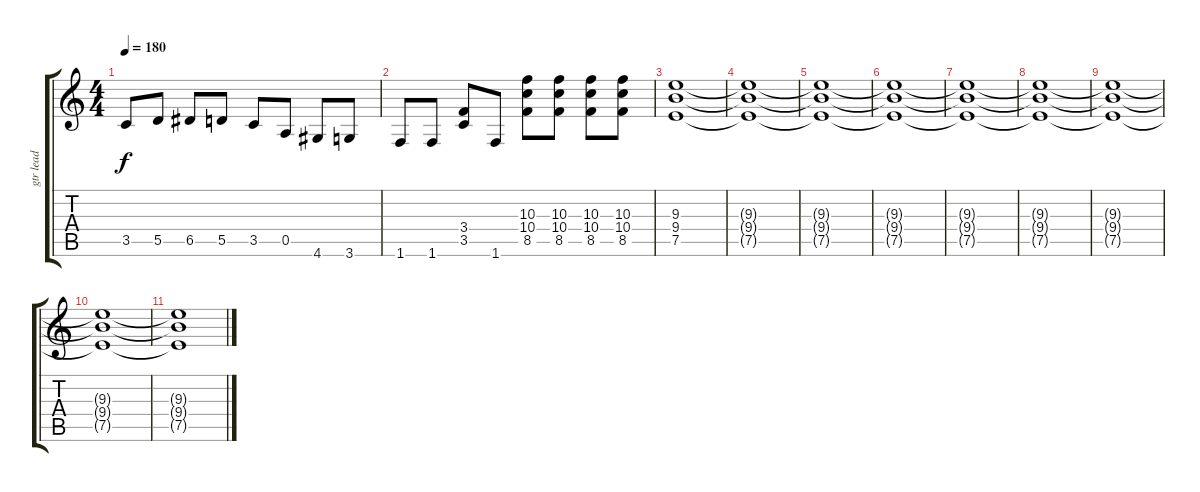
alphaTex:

\track ("gtr lead" "gtr lead") {instrument distortionguitar}
\staff {score tabs}
\tuning (E4 B3 G3 D3 A2 E2) {hide}
\ts (4 4)
\tempo 180
\clef g2
\ks c
3.5.8{dy f} 5.5.8 6.5.8 5.5.8 3.5.8 0.5.8 4.6.8 3.6.8 |
1.6.8 1.6.8 (3.4 3.5).8 1.6.8 (10.3 10.4 8.5).8 (10.3 10.4 8.5).8 (10.3 10.4 8.5).8 (10.3 10.4 8.5).8 |
(9.3 9.4 7.5).1{volume 6} |
(9.3{t} 9.4{t} 7.5{t}).1 |
(9.3{t} 9.4{t} 7.5{t}).1 |
(9.3{t} 9.4{t} 7.5{t}).1 |
(9.3{t} 9.4{t} 7.5{t}).1 |
(9.3{t} 9.4{t} 7.5{t}).1 |
(9.3{t} 9.4{t} 7.5{t}).1 |
(9.3{t} 9.4{t} 7.5{t}).1 |
(9.3{t} 9.4{t} 7.5{t}).1
